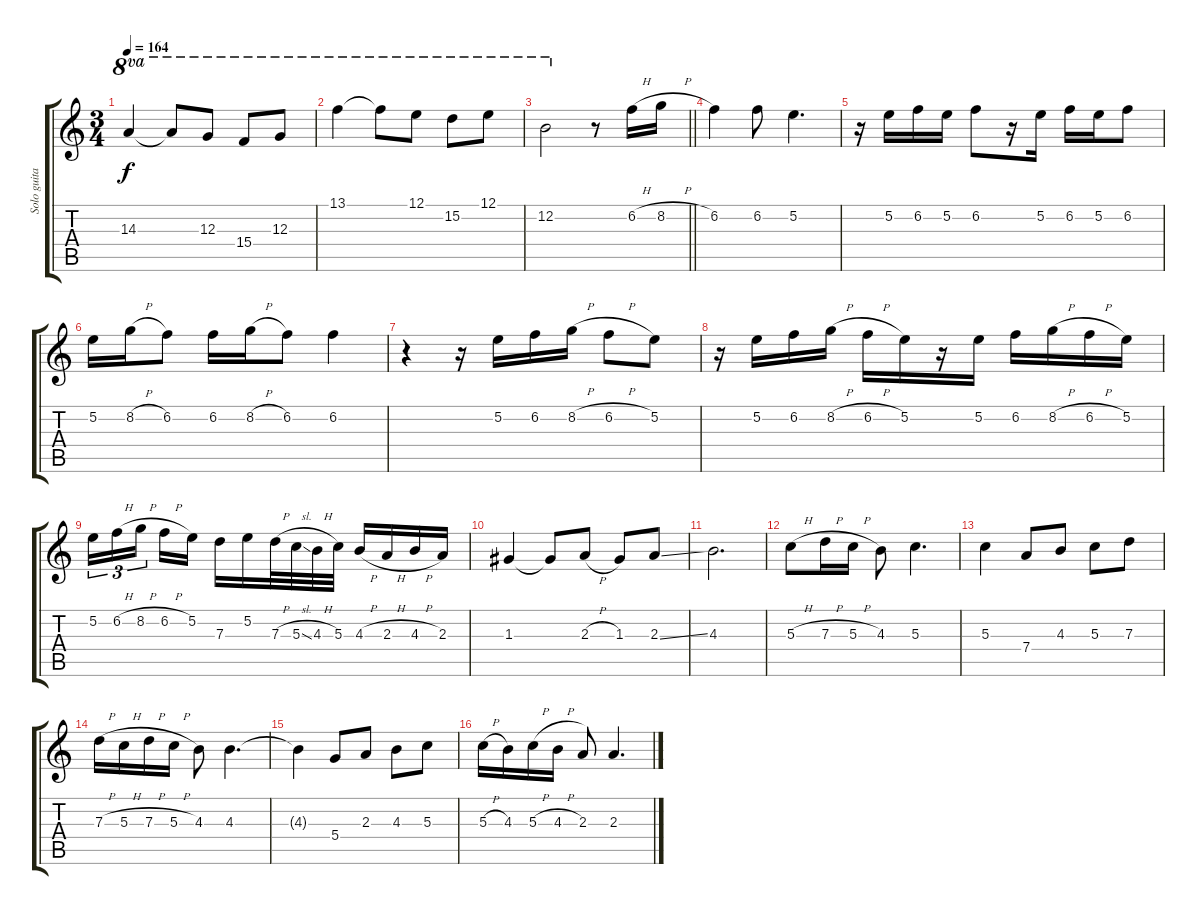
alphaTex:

\track ("Solo guitar" "Solo guita") {instrument acousticguitarnylon}
\staff {score tabs}
\tuning (E4 B3 G3 D3 A2 E2) {hide}
\ts (3 4)
\tempo 164
\clef g2
\ks c
14.3.4{ot 8va dy f} 14.3{t}.8{ot 8va} 12.3.8{ot 8va} 15.4.8{ot 8va} 12.3.8{ot 8va} |
13.1.4{ot 8va} 13.1{t}.8{ot 8va} 12.1.8{ot 8va} 15.2.8{ot 8va} 12.1.8{ot 8va} |
\barLineRight lightlight
12.2.2{ot 8va} r.8 6.2{h}.16 8.2{h}.16 |
6.2.4 6.2.8 5.2.4{d} |
r.16 5.2.16 6.2.16 5.2.16 6.2.8 r.16 5.2.16 6.2.16 5.2.16 6.2.8 |
5.2.16 8.2{h}.16 6.2.8 6.2.16 8.2{h}.16 6.2.8 6.2.4 |
r.4 r.16 5.2.16 6.2.16 8.2{h}.16 6.2{h}.8 5.2.8 |
r.16 5.2.16 6.2.16 8.2{h}.16 6.2{h}.16 5.2.16 r.16 5.2.16 6.2.16 8.2{h}.16 6.2{h}.16 5.2.16 |
5.2.16{tu (3 2)} 6.2{h}.16{tu (3 2)} 8.2{h}.16{tu (3 2) beam splitsecondary} 6.2{h}.16 5.2.16 7.3.16 5.2.16 7.3{h}.32 5.3{sl}.32 4.3{h}.32 5.3.32 4.3{h}.16 2.3{h}.16 4.3{h}.16 2.3.16 |
1.3.4 1.3{t}.8 2.3{h}.8 1.3.8 2.3{ss}.8 |
4.3.2{d} |
5.3{h}.8 7.3{h}.16 5.3{h}.16 4.3.8 5.3.4{d} |
5.3.4 7.4.8 4.3.8 5.3.8 7.3.8 |
7.3{h}.16 5.3{h}.16 7.3{h}.16 5.3{h}.16 4.3.8 4.3.4{d} |
4.3{t}.4 5.4.8 2.3.8 4.3.8 5.3.8 |
5.3{h}.16 4.3.16 5.3{h}.16 4.3{h}.16 2.3.8 2.3.4{d}
